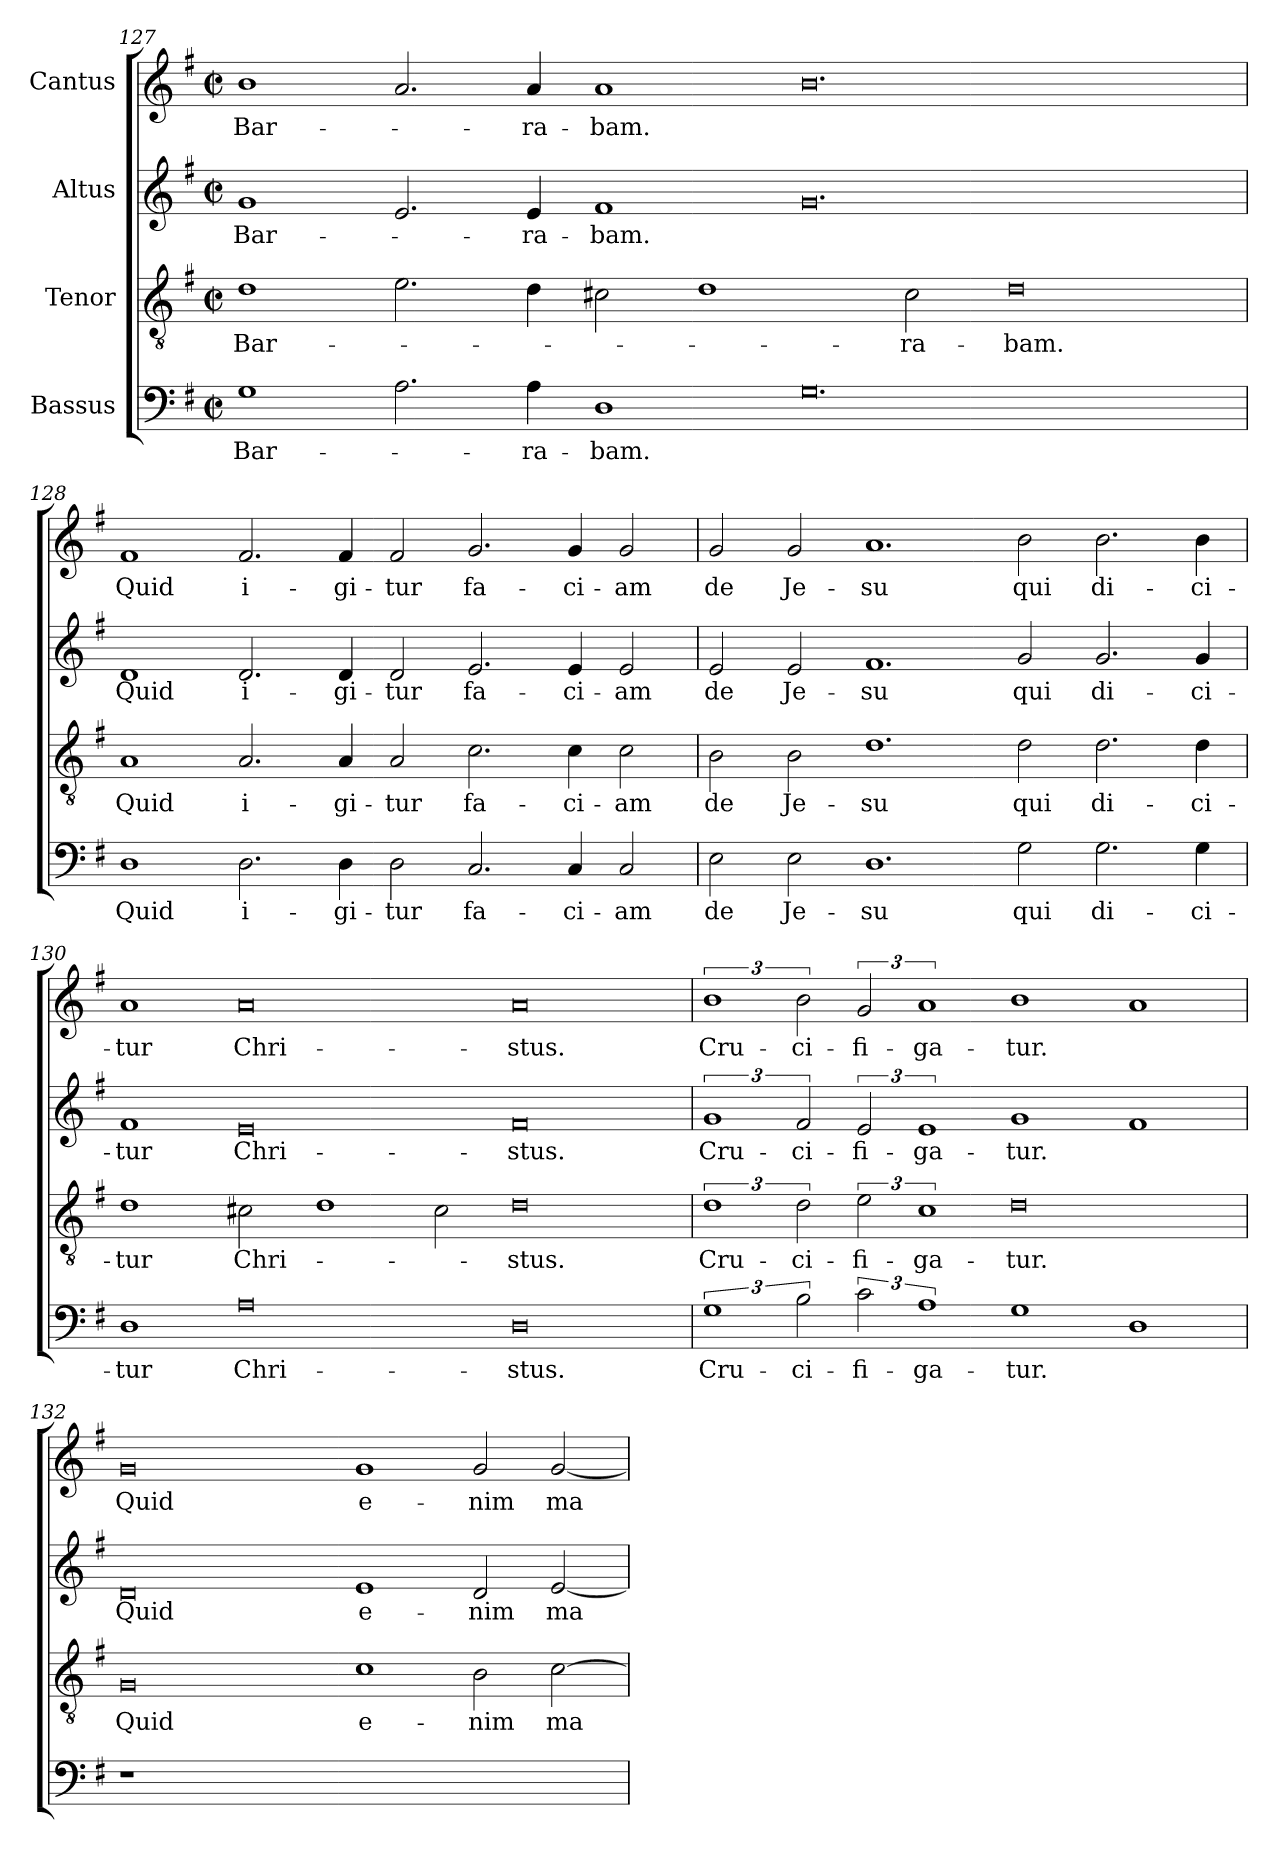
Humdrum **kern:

**kern	**text	**kern	**text	**kern	**text	**kern	**text
*part4	*part4	*part3	*part3	*part2	*part2	*part1	*part1
*staff4	*staff4	*staff3	*staff3	*staff2	*staff2	*staff1	*staff1
*I"Bassus	*	*I"Tenor	*	*I"Altus	*	*I"Cantus	*
*clefF4	*	*clefGv2	*	*clefG2	*	*clefG2	*
*k[f#]	*	*k[f#]	*	*k[f#]	*	*k[f#]	*
*G:	*	*G:	*	*G:	*	*G:	*
*M2/2	*	*M2/2	*	*M2/2	*	*M2/2	*
*met(c|)	*	*met(c|)	*	*met(c|)	*	*met(c|)	*
=127	=127	=127	=127	=127	=127	=127	=127
!	!LO:LY:b	!	!LO:LY:b	!	!LO:LY:b	!	!LO:LY:b
1G	Bar-	1d	Bar-	1g	Bar-	1b	Bar-
2.A\	.	2.e\	.	2.e/	.	2.a/	.
!	!LO:LY:b	!	!	!	!LO:LY:b	!	!LO:LY:b
4A\	-ra-	4d\	.	4e/	-ra-	4a/	-ra-
!	!LO:LY:b	!	!	!	!LO:LY:b	!	!LO:LY:b
1D	-bam.	2c#X\	.	1f#	-bam.	1a	-bam.
.	.	1d	.	.	.	.	.
0.G	.	.	.	0.g	.	0.b	.
!	!	!	!LO:LY:b	!	!	!	!
.	.	2c#\	-ra-	.	.	.	.
!	!	!	!LO:LY:b	!	!	!	!
.	.	0d	-bam.	.	.	.	.
!!LO:LB:g=z
=128	=128	=128	=128	=128	=128	=128	=128
!	!LO:LY:b	!	!LO:LY:b	!	!LO:LY:b	!	!LO:LY:b
1D	Quid	1A	Quid	1d	Quid	1f#	Quid
!	!LO:LY:b	!	!LO:LY:b	!	!LO:LY:b	!	!LO:LY:b
2.D\	i-	2.A/	i-	2.d/	i-	2.f#/	i-
!	!LO:LY:b	!	!LO:LY:b	!	!LO:LY:b	!	!LO:LY:b
4D\	-gi-	4A/	-gi-	4d/	-gi-	4f#/	-gi-
!	!LO:LY:b	!	!LO:LY:b	!	!LO:LY:b	!	!LO:LY:b
2D\	-tur	2A/	-tur	2d/	-tur	2f#/	-tur
!	!LO:LY:b	!	!LO:LY:b	!	!LO:LY:b	!	!LO:LY:b
2.C/	fa-	2.c\	fa-	2.e/	fa-	2.g/	fa-
!	!LO:LY:b	!	!LO:LY:b	!	!LO:LY:b	!	!LO:LY:b
4C/	-ci-	4c\	-ci-	4e/	-ci-	4g/	-ci-
!	!LO:LY:b	!	!LO:LY:b	!	!LO:LY:b	!	!LO:LY:b
2C/	-am	2c\	-am	2e/	-am	2g/	-am
=129	=129	=129	=129	=129	=129	=129	=129
!	!LO:LY:b	!	!LO:LY:b	!	!LO:LY:b	!	!LO:LY:b
2E\	de	2B\	de	2e/	de	2g/	de
!	!LO:LY:b	!	!LO:LY:b	!	!LO:LY:b	!	!LO:LY:b
2E\	Je-	2B\	Je-	2e/	Je-	2g/	Je-
!	!LO:LY:b	!	!LO:LY:b	!	!LO:LY:b	!	!LO:LY:b
1.D	-su	1.d	-su	1.f#	-su	1.a	-su
!	!LO:LY:b	!	!LO:LY:b	!	!LO:LY:b	!	!LO:LY:b
2G\	qui	2d\	qui	2g/	qui	2b\	qui
!	!LO:LY:b	!	!LO:LY:b	!	!LO:LY:b	!	!LO:LY:b
2.G\	di-	2.d\	di-	2.g/	di-	2.b\	di-
!	!LO:LY:b	!	!LO:LY:b	!	!LO:LY:b	!	!LO:LY:b
4G\	-ci-	4d\	-ci-	4g/	-ci-	4b\	-ci-
=130	=130	=130	=130	=130	=130	=130	=130
!	!LO:LY:b	!	!LO:LY:b	!	!LO:LY:b	!	!LO:LY:b
1D	-tur	1d	-tur	1f#	-tur	1a	-tur
!	!LO:LY:b	!	!LO:LY:b	!	!LO:LY:b	!	!LO:LY:b
0A	Chri-	2c#X\	Chri-	0e	Chri-	0a	Chri-
.	.	1d	.	.	.	.	.
.	.	2c#\	.	.	.	.	.
!	!LO:LY:b	!	!LO:LY:b	!	!LO:LY:b	!	!LO:LY:b
0D	-stus.	0d	-stus.	0f#	-stus.	0a	-stus.
!!LO:PB:g=z
=131	=131	=131	=131	=131	=131	=131	=131
!	!LO:LY:b	!	!LO:LY:b	!	!LO:LY:b	!	!LO:LY:b
3%2G	Cru-	3%2d	Cru-	3%2g	Cru-	3%2b	Cru-
!	!LO:LY:b	!	!LO:LY:b	!	!LO:LY:b	!	!LO:LY:b
3B\	-ci-	3d\	-ci-	3f#/	-ci-	3b\	-ci-
!	!LO:LY:b	!	!LO:LY:b	!	!LO:LY:b	!	!LO:LY:b
3c\	-fi-	3e\	-fi-	3e/	-fi-	3g/	-fi-
!	!LO:LY:b	!	!LO:LY:b	!	!LO:LY:b	!	!LO:LY:b
3%2A	-ga-	3%2c	-ga-	3%2e	-ga-	3%2a	-ga-
!	!LO:LY:b	!	!LO:LY:b	!	!LO:LY:b	!	!LO:LY:b
1G	-tur.	0d	-tur.	1g	-tur.	1b	-tur.
1D	.	.	.	1f#	.	1a	.
=132	=132	=132	=132	=132	=132	=132	=132
!	!	!	!LO:LY:b	!	!LO:LY:b	!	!LO:LY:b
1r	.	0G	Quid	0d	Quid	0g	Quid
0.ryy	.	.	.	.	.	.	.
!	!	!	!LO:LY:b	!	!LO:LY:b	!	!LO:LY:b
.	.	1c	e-	1e	e-	1g	e-
!	!	!	!LO:LY:b	!	!LO:LY:b	!	!LO:LY:b
.	.	2B\	-nim	2d/	-nim	2g/	-nim
!	!	!	!LO:LY:b	!	!LO:LY:b	!	!LO:LY:b
.	.	[2c\	ma-	[2e/	ma-	[2g/	ma-
=	=	=	=	=	=	=	=
*-	*-	*-	*-	*-	*-	*-	*-
